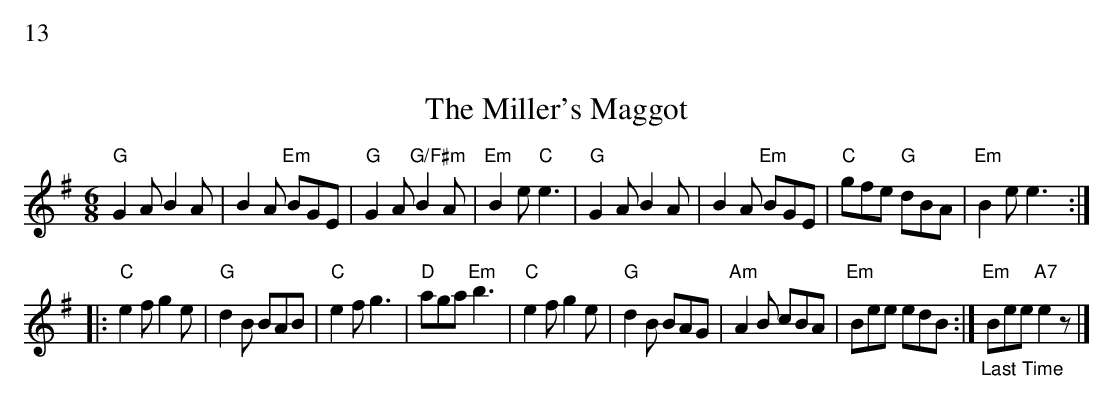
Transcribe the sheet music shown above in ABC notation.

X:1
%%text 13
T:Miller's Maggot, The
M:6/8
L:1/8
K:Em
"G"G2A B2A|B2A "Em"BGE|"G"G2A "G/F#m"B2A|"Em"B2e "C"e3|\
"G"G2A B2A|B2A "Em"BGE|"C"gfe "G"dBA|"Em"B2e e3:|
|:"C"e2f g2e|"G"d2B BAB|"C"e2f g3|"D"aga "Em"b3|\
"C"e2f g2e|"G"d2B BAG|"Am"A2B cBA|"Em"Bee edB:|"_Last Time""Em"Bee "A7"e2z|]
